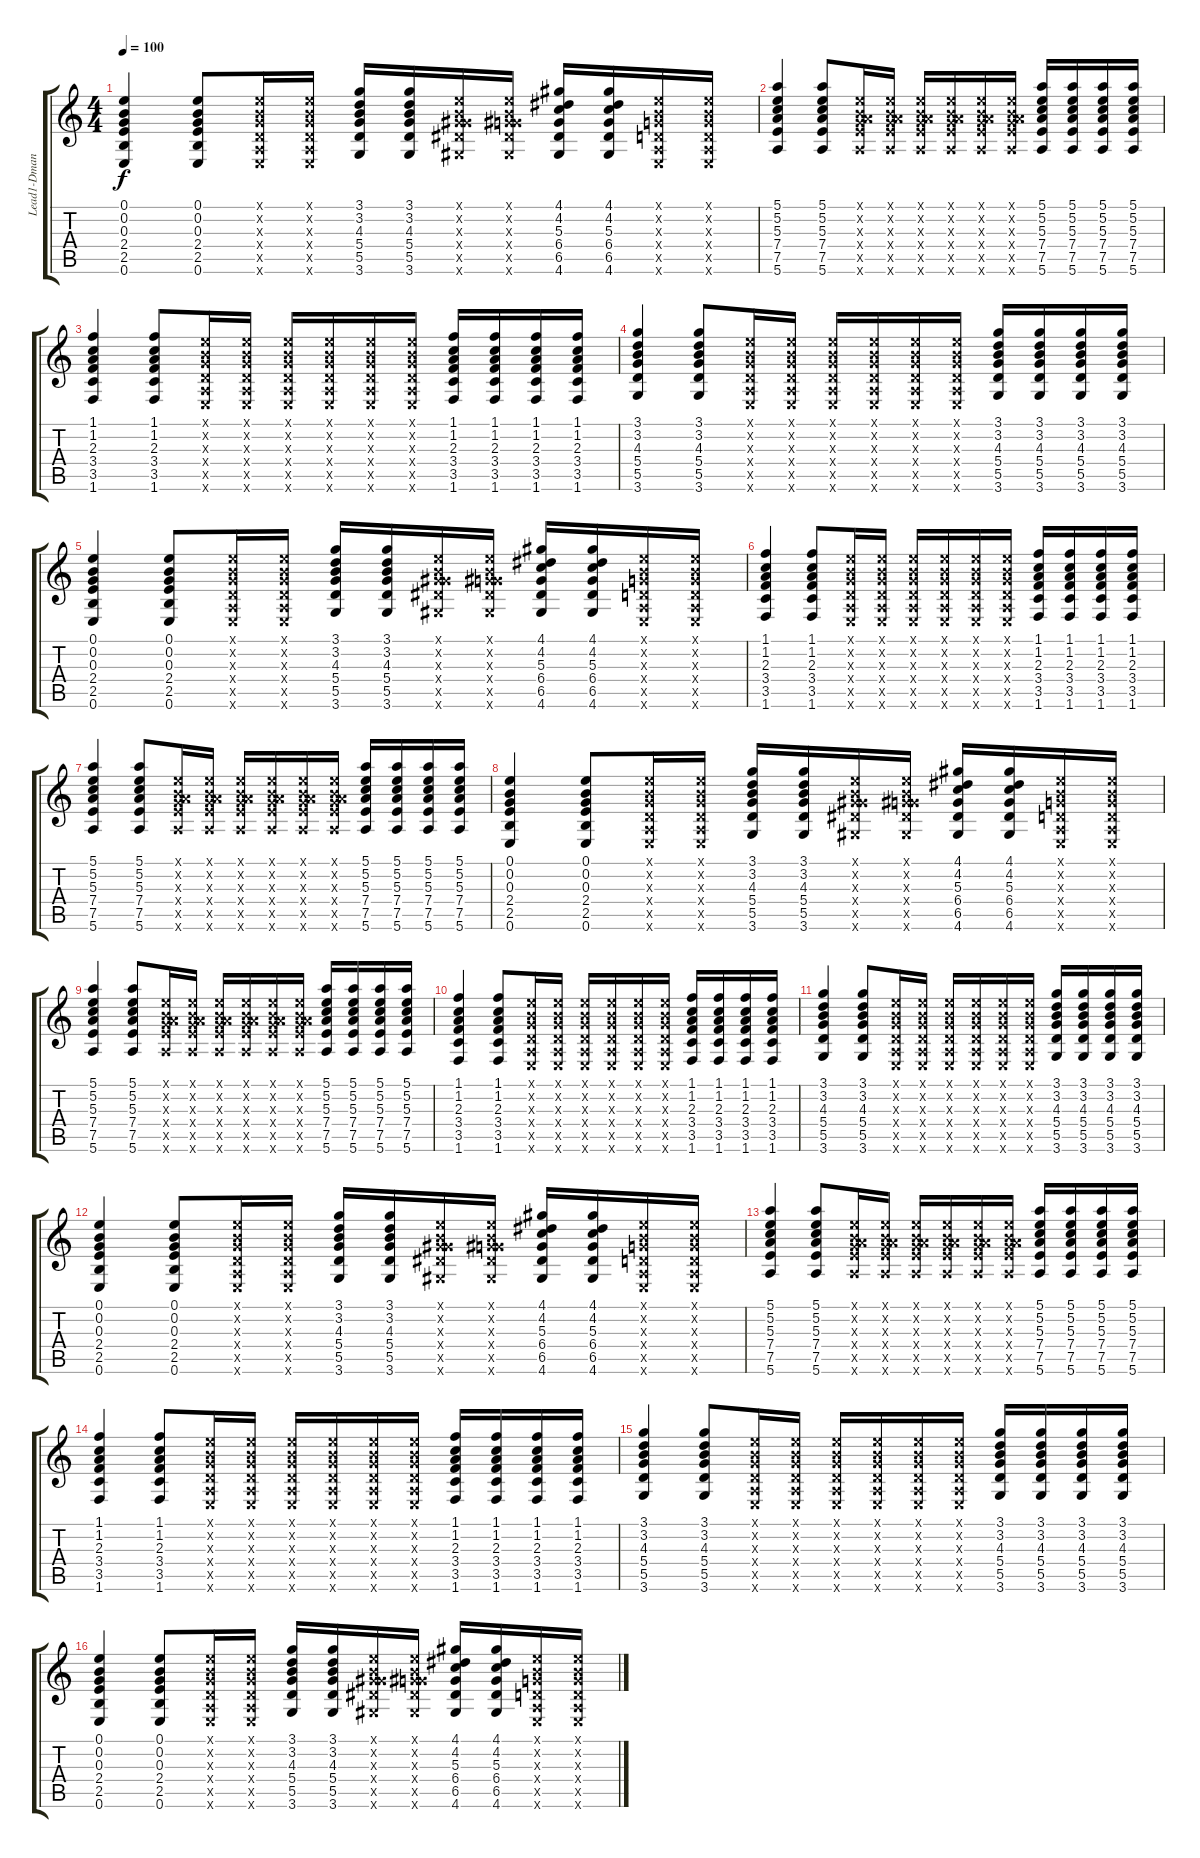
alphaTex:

\track ("Lead1-Dman" "Lead1-Dman") {instrument distortionguitar}
\staff {score tabs}
\tuning (E4 B3 G3 D3 A2 E2) {hide}
\ts (4 4)
\tempo 100
\clef g2
\ks c
(0.1 0.2 0.3 2.4 2.5 0.6).4{dy f} (0.1 0.2 0.3 2.4 2.5 0.6).8 (0.1{x} 0.2{x} 0.3{x} 0.4{x} 0.5{x} 0.6{x}).16 (0.1{x} 0.2{x} 0.3{x} 0.4{x} 0.5{x} 0.6{x}).16 (3.1 3.2 4.3 5.4 5.5 3.6).16 (3.1 3.2 4.3 5.4 5.5 3.6).16 (0.1{x} 0.2{x} 0.3{x} 6.4{x} 6.5{x} 4.6{x}).16 (0.1{x} 0.2{x} 0.3{x} 6.4{x} 6.5{x} 4.6{x}).16 (4.1 4.2 5.3 6.4 6.5 4.6).16 (4.1 4.2 5.3 6.4 6.5 4.6).16 (0.1{x} 0.2{x} 0.3{x} 0.4{x} 0.5{x} 0.6{x}).16 (0.1{x} 0.2{x} 0.3{x} 0.4{x} 0.5{x} 0.6{x}).16 |
(5.1 5.2 5.3 7.4 7.5 5.6).4 (5.1 5.2 5.3 7.4 7.5 5.6).8 (0.1{x} 0.2{x} 0.3{x} 7.4{x} 7.5{x} 5.6{x}).16 (0.1{x} 0.2{x} 0.3{x} 7.4{x} 7.5{x} 5.6{x}).16 (0.1{x} 0.2{x} 0.3{x} 7.4{x} 7.5{x} 5.6{x}).16 (0.1{x} 0.2{x} 0.3{x} 7.4{x} 7.5{x} 5.6{x}).16 (0.1{x} 0.2{x} 0.3{x} 7.4{x} 7.5{x} 5.6{x}).16 (0.1{x} 0.2{x} 0.3{x} 7.4{x} 7.5{x} 5.6{x}).16 (5.1 5.2 5.3 7.4 7.5 5.6).16 (5.1 5.2 5.3 7.4 7.5 5.6).16 (5.1 5.2 5.3 7.4 7.5 5.6).16 (5.1 5.2 5.3 7.4 7.5 5.6).16 |
(1.1 1.2 2.3 3.4 3.5 1.6).4 (1.1 1.2 2.3 3.4 3.5 1.6).8 (0.1{x} 0.2{x} 0.3{x} 0.4{x} 0.5{x} 0.6{x}).16 (0.1{x} 0.2{x} 0.3{x} 0.4{x} 0.5{x} 0.6{x}).16 (0.1{x} 0.2{x} 0.3{x} 0.4{x} 0.5{x} 0.6{x}).16 (0.1{x} 0.2{x} 0.3{x} 0.4{x} 0.5{x} 0.6{x}).16 (0.1{x} 0.2{x} 0.3{x} 0.4{x} 0.5{x} 0.6{x}).16 (0.1{x} 0.2{x} 0.3{x} 0.4{x} 0.5{x} 0.6{x}).16 (1.1 1.2 2.3 3.4 3.5 1.6).16 (1.1 1.2 2.3 3.4 3.5 1.6).16 (1.1 1.2 2.3 3.4 3.5 1.6).16 (1.1 1.2 2.3 3.4 3.5 1.6).16 |
(3.1 3.2 4.3 5.4 5.5 3.6).4 (3.1 3.2 4.3 5.4 5.5 3.6).8 (0.1{x} 0.2{x} 0.3{x} 0.4{x} 0.5{x} 0.6{x}).16 (0.1{x} 0.2{x} 0.3{x} 0.4{x} 0.5{x} 0.6{x}).16 (0.1{x} 0.2{x} 0.3{x} 0.4{x} 0.5{x} 0.6{x}).16 (0.1{x} 0.2{x} 0.3{x} 0.4{x} 0.5{x} 0.6{x}).16 (0.1{x} 0.2{x} 0.3{x} 0.4{x} 0.5{x} 0.6{x}).16 (0.1{x} 0.2{x} 0.3{x} 0.4{x} 0.5{x} 0.6{x}).16 (3.1 3.2 4.3 5.4 5.5 3.6).16 (3.1 3.2 4.3 5.4 5.5 3.6).16 (3.1 3.2 4.3 5.4 5.5 3.6).16 (3.1 3.2 4.3 5.4 5.5 3.6).16 |
(0.1 0.2 0.3 2.4 2.5 0.6).4 (0.1 0.2 0.3 2.4 2.5 0.6).8 (0.1{x} 0.2{x} 0.3{x} 0.4{x} 0.5{x} 0.6{x}).16 (0.1{x} 0.2{x} 0.3{x} 0.4{x} 0.5{x} 0.6{x}).16 (3.1 3.2 4.3 5.4 5.5 3.6).16 (3.1 3.2 4.3 5.4 5.5 3.6).16 (0.1{x} 0.2{x} 0.3{x} 6.4{x} 6.5{x} 4.6{x}).16 (0.1{x} 0.2{x} 0.3{x} 6.4{x} 6.5{x} 4.6{x}).16 (4.1 4.2 5.3 6.4 6.5 4.6).16 (4.1 4.2 5.3 6.4 6.5 4.6).16 (0.1{x} 0.2{x} 0.3{x} 0.4{x} 0.5{x} 0.6{x}).16 (0.1{x} 0.2{x} 0.3{x} 0.4{x} 0.5{x} 0.6{x}).16 |
(1.1 1.2 2.3 3.4 3.5 1.6).4 (1.1 1.2 2.3 3.4 3.5 1.6).8 (0.1{x} 0.2{x} 0.3{x} 0.4{x} 0.5{x} 0.6{x}).16 (0.1{x} 0.2{x} 0.3{x} 0.4{x} 0.5{x} 0.6{x}).16 (0.1{x} 0.2{x} 0.3{x} 0.4{x} 0.5{x} 0.6{x}).16 (0.1{x} 0.2{x} 0.3{x} 0.4{x} 0.5{x} 0.6{x}).16 (0.1{x} 0.2{x} 0.3{x} 0.4{x} 0.5{x} 0.6{x}).16 (0.1{x} 0.2{x} 0.3{x} 0.4{x} 0.5{x} 0.6{x}).16 (1.1 1.2 2.3 3.4 3.5 1.6).16 (1.1 1.2 2.3 3.4 3.5 1.6).16 (1.1 1.2 2.3 3.4 3.5 1.6).16 (1.1 1.2 2.3 3.4 3.5 1.6).16 |
(5.1 5.2 5.3 7.4 7.5 5.6).4 (5.1 5.2 5.3 7.4 7.5 5.6).8 (0.1{x} 0.2{x} 0.3{x} 7.4{x} 7.5{x} 5.6{x}).16 (0.1{x} 0.2{x} 0.3{x} 7.4{x} 7.5{x} 5.6{x}).16 (0.1{x} 0.2{x} 0.3{x} 7.4{x} 7.5{x} 5.6{x}).16 (0.1{x} 0.2{x} 0.3{x} 7.4{x} 7.5{x} 5.6{x}).16 (0.1{x} 0.2{x} 0.3{x} 7.4{x} 7.5{x} 5.6{x}).16 (0.1{x} 0.2{x} 0.3{x} 7.4{x} 7.5{x} 5.6{x}).16 (5.1 5.2 5.3 7.4 7.5 5.6).16 (5.1 5.2 5.3 7.4 7.5 5.6).16 (5.1 5.2 5.3 7.4 7.5 5.6).16 (5.1 5.2 5.3 7.4 7.5 5.6).16 |
(0.1 0.2 0.3 2.4 2.5 0.6).4 (0.1 0.2 0.3 2.4 2.5 0.6).8 (0.1{x} 0.2{x} 0.3{x} 0.4{x} 0.5{x} 0.6{x}).16 (0.1{x} 0.2{x} 0.3{x} 0.4{x} 0.5{x} 0.6{x}).16 (3.1 3.2 4.3 5.4 5.5 3.6).16 (3.1 3.2 4.3 5.4 5.5 3.6).16 (0.1{x} 0.2{x} 0.3{x} 6.4{x} 6.5{x} 4.6{x}).16 (0.1{x} 0.2{x} 0.3{x} 6.4{x} 6.5{x} 4.6{x}).16 (4.1 4.2 5.3 6.4 6.5 4.6).16 (4.1 4.2 5.3 6.4 6.5 4.6).16 (0.1{x} 0.2{x} 0.3{x} 0.4{x} 0.5{x} 0.6{x}).16 (0.1{x} 0.2{x} 0.3{x} 0.4{x} 0.5{x} 0.6{x}).16 |
(5.1 5.2 5.3 7.4 7.5 5.6).4 (5.1 5.2 5.3 7.4 7.5 5.6).8 (0.1{x} 0.2{x} 0.3{x} 7.4{x} 7.5{x} 5.6{x}).16 (0.1{x} 0.2{x} 0.3{x} 7.4{x} 7.5{x} 5.6{x}).16 (0.1{x} 0.2{x} 0.3{x} 7.4{x} 7.5{x} 5.6{x}).16 (0.1{x} 0.2{x} 0.3{x} 7.4{x} 7.5{x} 5.6{x}).16 (0.1{x} 0.2{x} 0.3{x} 7.4{x} 7.5{x} 5.6{x}).16 (0.1{x} 0.2{x} 0.3{x} 7.4{x} 7.5{x} 5.6{x}).16 (5.1 5.2 5.3 7.4 7.5 5.6).16 (5.1 5.2 5.3 7.4 7.5 5.6).16 (5.1 5.2 5.3 7.4 7.5 5.6).16 (5.1 5.2 5.3 7.4 7.5 5.6).16 |
(1.1 1.2 2.3 3.4 3.5 1.6).4 (1.1 1.2 2.3 3.4 3.5 1.6).8 (0.1{x} 0.2{x} 0.3{x} 0.4{x} 0.5{x} 0.6{x}).16 (0.1{x} 0.2{x} 0.3{x} 0.4{x} 0.5{x} 0.6{x}).16 (0.1{x} 0.2{x} 0.3{x} 0.4{x} 0.5{x} 0.6{x}).16 (0.1{x} 0.2{x} 0.3{x} 0.4{x} 0.5{x} 0.6{x}).16 (0.1{x} 0.2{x} 0.3{x} 0.4{x} 0.5{x} 0.6{x}).16 (0.1{x} 0.2{x} 0.3{x} 0.4{x} 0.5{x} 0.6{x}).16 (1.1 1.2 2.3 3.4 3.5 1.6).16 (1.1 1.2 2.3 3.4 3.5 1.6).16 (1.1 1.2 2.3 3.4 3.5 1.6).16 (1.1 1.2 2.3 3.4 3.5 1.6).16 |
(3.1 3.2 4.3 5.4 5.5 3.6).4 (3.1 3.2 4.3 5.4 5.5 3.6).8 (0.1{x} 0.2{x} 0.3{x} 0.4{x} 0.5{x} 0.6{x}).16 (0.1{x} 0.2{x} 0.3{x} 0.4{x} 0.5{x} 0.6{x}).16 (0.1{x} 0.2{x} 0.3{x} 0.4{x} 0.5{x} 0.6{x}).16 (0.1{x} 0.2{x} 0.3{x} 0.4{x} 0.5{x} 0.6{x}).16 (0.1{x} 0.2{x} 0.3{x} 0.4{x} 0.5{x} 0.6{x}).16 (0.1{x} 0.2{x} 0.3{x} 0.4{x} 0.5{x} 0.6{x}).16 (3.1 3.2 4.3 5.4 5.5 3.6).16 (3.1 3.2 4.3 5.4 5.5 3.6).16 (3.1 3.2 4.3 5.4 5.5 3.6).16 (3.1 3.2 4.3 5.4 5.5 3.6).16 |
(0.1 0.2 0.3 2.4 2.5 0.6).4 (0.1 0.2 0.3 2.4 2.5 0.6).8 (0.1{x} 0.2{x} 0.3{x} 0.4{x} 0.5{x} 0.6{x}).16 (0.1{x} 0.2{x} 0.3{x} 0.4{x} 0.5{x} 0.6{x}).16 (3.1 3.2 4.3 5.4 5.5 3.6).16 (3.1 3.2 4.3 5.4 5.5 3.6).16 (0.1{x} 0.2{x} 0.3{x} 6.4{x} 6.5{x} 4.6{x}).16 (0.1{x} 0.2{x} 0.3{x} 6.4{x} 6.5{x} 4.6{x}).16 (4.1 4.2 5.3 6.4 6.5 4.6).16 (4.1 4.2 5.3 6.4 6.5 4.6).16 (0.1{x} 0.2{x} 0.3{x} 0.4{x} 0.5{x} 0.6{x}).16 (0.1{x} 0.2{x} 0.3{x} 0.4{x} 0.5{x} 0.6{x}).16 |
(5.1 5.2 5.3 7.4 7.5 5.6).4 (5.1 5.2 5.3 7.4 7.5 5.6).8 (0.1{x} 0.2{x} 0.3{x} 7.4{x} 7.5{x} 5.6{x}).16 (0.1{x} 0.2{x} 0.3{x} 7.4{x} 7.5{x} 5.6{x}).16 (0.1{x} 0.2{x} 0.3{x} 7.4{x} 7.5{x} 5.6{x}).16 (0.1{x} 0.2{x} 0.3{x} 7.4{x} 7.5{x} 5.6{x}).16 (0.1{x} 0.2{x} 0.3{x} 7.4{x} 7.5{x} 5.6{x}).16 (0.1{x} 0.2{x} 0.3{x} 7.4{x} 7.5{x} 5.6{x}).16 (5.1 5.2 5.3 7.4 7.5 5.6).16 (5.1 5.2 5.3 7.4 7.5 5.6).16 (5.1 5.2 5.3 7.4 7.5 5.6).16 (5.1 5.2 5.3 7.4 7.5 5.6).16 |
(1.1 1.2 2.3 3.4 3.5 1.6).4 (1.1 1.2 2.3 3.4 3.5 1.6).8 (0.1{x} 0.2{x} 0.3{x} 0.4{x} 0.5{x} 0.6{x}).16 (0.1{x} 0.2{x} 0.3{x} 0.4{x} 0.5{x} 0.6{x}).16 (0.1{x} 0.2{x} 0.3{x} 0.4{x} 0.5{x} 0.6{x}).16 (0.1{x} 0.2{x} 0.3{x} 0.4{x} 0.5{x} 0.6{x}).16 (0.1{x} 0.2{x} 0.3{x} 0.4{x} 0.5{x} 0.6{x}).16 (0.1{x} 0.2{x} 0.3{x} 0.4{x} 0.5{x} 0.6{x}).16 (1.1 1.2 2.3 3.4 3.5 1.6).16 (1.1 1.2 2.3 3.4 3.5 1.6).16 (1.1 1.2 2.3 3.4 3.5 1.6).16 (1.1 1.2 2.3 3.4 3.5 1.6).16 |
(3.1 3.2 4.3 5.4 5.5 3.6).4 (3.1 3.2 4.3 5.4 5.5 3.6).8 (0.1{x} 0.2{x} 0.3{x} 0.4{x} 0.5{x} 0.6{x}).16 (0.1{x} 0.2{x} 0.3{x} 0.4{x} 0.5{x} 0.6{x}).16 (0.1{x} 0.2{x} 0.3{x} 0.4{x} 0.5{x} 0.6{x}).16 (0.1{x} 0.2{x} 0.3{x} 0.4{x} 0.5{x} 0.6{x}).16 (0.1{x} 0.2{x} 0.3{x} 0.4{x} 0.5{x} 0.6{x}).16 (0.1{x} 0.2{x} 0.3{x} 0.4{x} 0.5{x} 0.6{x}).16 (3.1 3.2 4.3 5.4 5.5 3.6).16 (3.1 3.2 4.3 5.4 5.5 3.6).16 (3.1 3.2 4.3 5.4 5.5 3.6).16 (3.1 3.2 4.3 5.4 5.5 3.6).16 |
(0.1 0.2 0.3 2.4 2.5 0.6).4 (0.1 0.2 0.3 2.4 2.5 0.6).8 (0.1{x} 0.2{x} 0.3{x} 0.4{x} 0.5{x} 0.6{x}).16 (0.1{x} 0.2{x} 0.3{x} 0.4{x} 0.5{x} 0.6{x}).16 (3.1 3.2 4.3 5.4 5.5 3.6).16 (3.1 3.2 4.3 5.4 5.5 3.6).16 (0.1{x} 0.2{x} 0.3{x} 6.4{x} 6.5{x} 4.6{x}).16 (0.1{x} 0.2{x} 0.3{x} 6.4{x} 6.5{x} 4.6{x}).16 (4.1 4.2 5.3 6.4 6.5 4.6).16 (4.1 4.2 5.3 6.4 6.5 4.6).16 (0.1{x} 0.2{x} 0.3{x} 0.4{x} 0.5{x} 0.6{x}).16 (0.1{x} 0.2{x} 0.3{x} 0.4{x} 0.5{x} 0.6{x}).16
